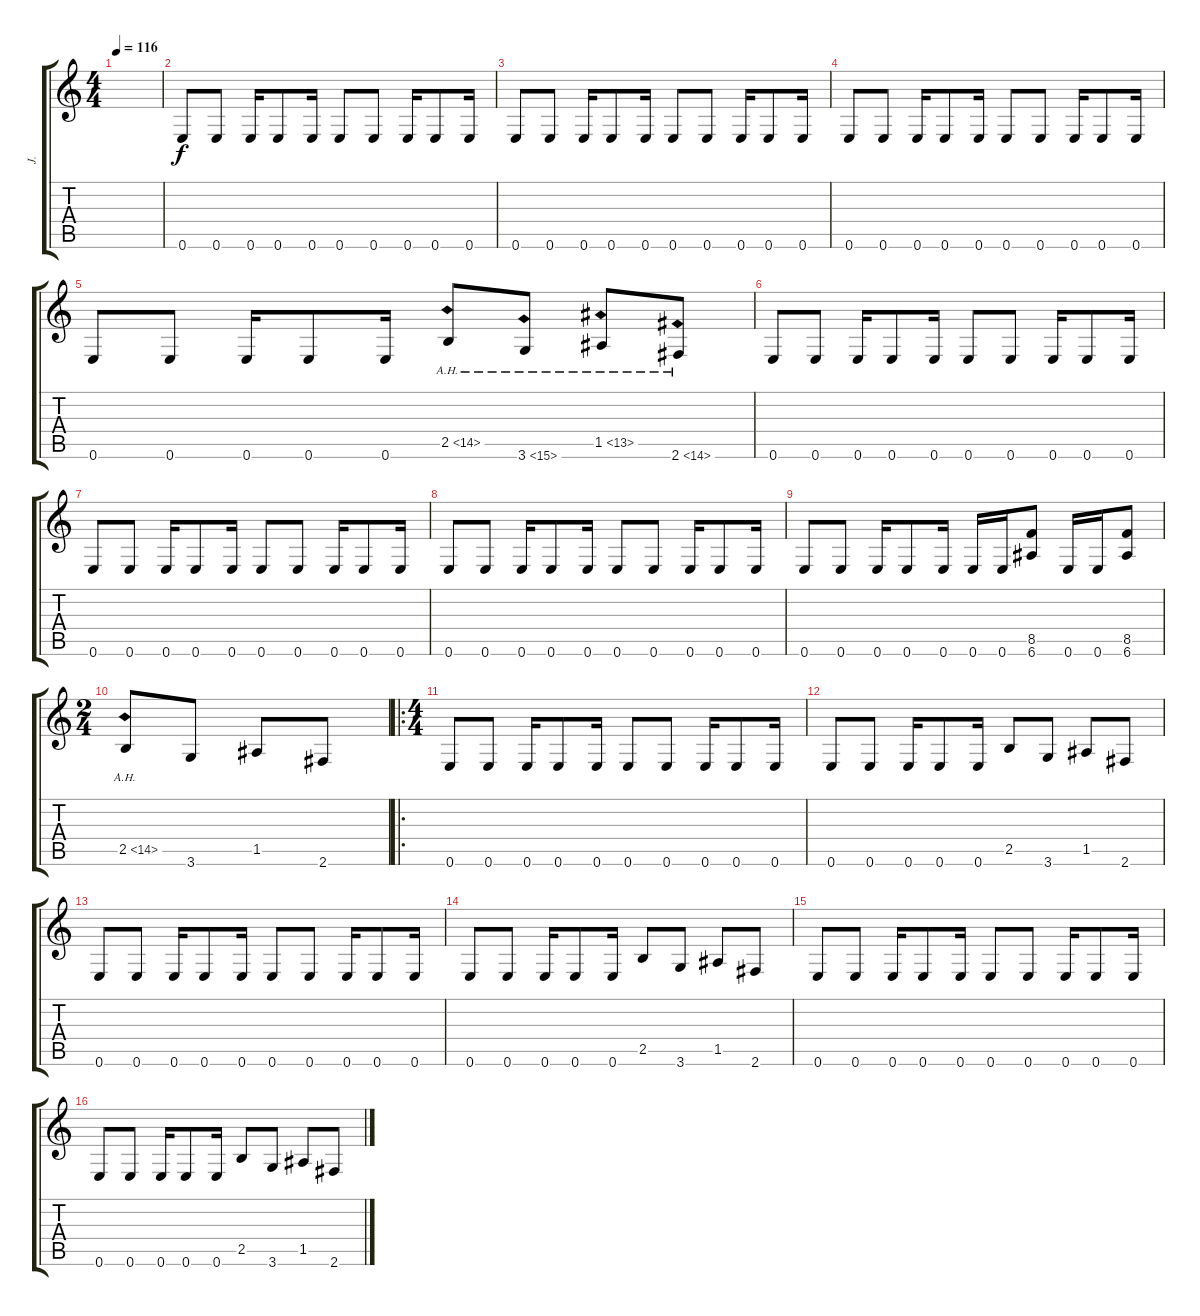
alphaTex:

\track ("J." "J.") {instrument distortionguitar}
\staff {score tabs}
\tuning (E4 B3 G3 D3 A2 E2) {hide}
\ts (4 4)
\tempo 116
\clef g2
\ks c
|
0.6.8 0.6.8 0.6.16 0.6.8 0.6.16 0.6.8 0.6.8 0.6.16 0.6.8 0.6.16 |
0.6.8 0.6.8 0.6.16 0.6.8 0.6.16 0.6.8 0.6.8 0.6.16 0.6.8 0.6.16 |
0.6.8 0.6.8 0.6.16 0.6.8 0.6.16 0.6.8 0.6.8 0.6.16 0.6.8 0.6.16 |
0.6.8 0.6.8 0.6.16 0.6.8 0.6.16 2.5{ah 12}.8 3.6{ah 12}.8 1.5{ah 12}.8 2.6{ah 12}.8 |
0.6.8 0.6.8 0.6.16 0.6.8 0.6.16 0.6.8 0.6.8 0.6.16 0.6.8 0.6.16 |
0.6.8 0.6.8 0.6.16 0.6.8 0.6.16 0.6.8 0.6.8 0.6.16 0.6.8 0.6.16 |
0.6.8 0.6.8 0.6.16 0.6.8 0.6.16 0.6.8 0.6.8 0.6.16 0.6.8 0.6.16 |
0.6.8 0.6.8 0.6.16 0.6.8 0.6.16 0.6.16 0.6.16 (8.5 6.6).8 0.6.16 0.6.16 (8.5 6.6).8 |
\ts (2 4)
2.5{ah 12}.8 3.6.8 1.5.8 2.6.8 |
\ro
\ts (4 4)
0.6.8 0.6.8 0.6.16 0.6.8 0.6.16 0.6.8 0.6.8 0.6.16 0.6.8 0.6.16 |
0.6.8 0.6.8 0.6.16 0.6.8 0.6.16 2.5.8 3.6.8 1.5.8 2.6.8 |
0.6.8 0.6.8 0.6.16 0.6.8 0.6.16 0.6.8 0.6.8 0.6.16 0.6.8 0.6.16 |
0.6.8 0.6.8 0.6.16 0.6.8 0.6.16 2.5.8 3.6.8 1.5.8 2.6.8 |
0.6.8 0.6.8 0.6.16 0.6.8 0.6.16 0.6.8 0.6.8 0.6.16 0.6.8 0.6.16 |
0.6.8 0.6.8 0.6.16 0.6.8 0.6.16 2.5.8 3.6.8 1.5.8 2.6.8
